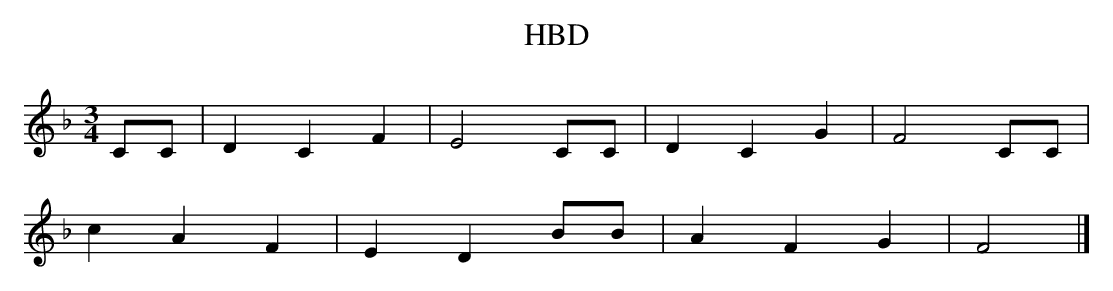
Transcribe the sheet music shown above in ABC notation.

X:1
T:HBD
M:3/4
K:F
CC |D2C2F2 |E4 CC |D2C2G2| F4 CC |
c2A2F2 |E2 D2 BB |A2F2G2| F4|]
